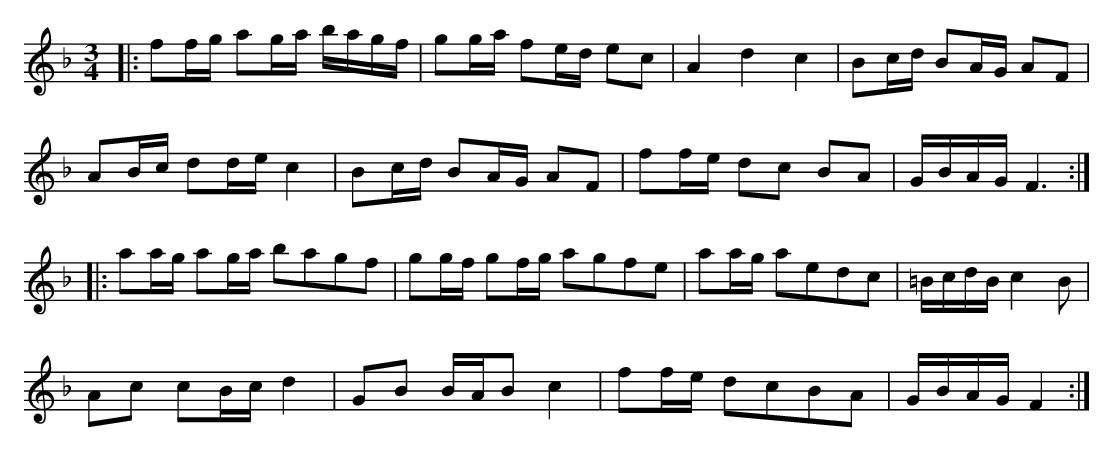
X:1
M:3/4
K:F
|:ff/g/ ag/a/ b/a/g/f/ | gg/a/ fe/d/ ec | A2 d2 c2 | Bc/d/ BA/G/ AF |
AB/c/ dd/e/ c2 | Bc/d/ BA/G/ AF | ff/e/ dc BA | G/B/A/G/ F3 :|
|: aa/g/ ag/a/ bagf | gg/f/ gf/g/ agfe | aa/g/ aedc | =B/c/d/B/ c2 B |
Ac cB/c/ d2 | GB B/A/B c2 | ff/e/ dcBA | G/B/A/G/ F2 :|
